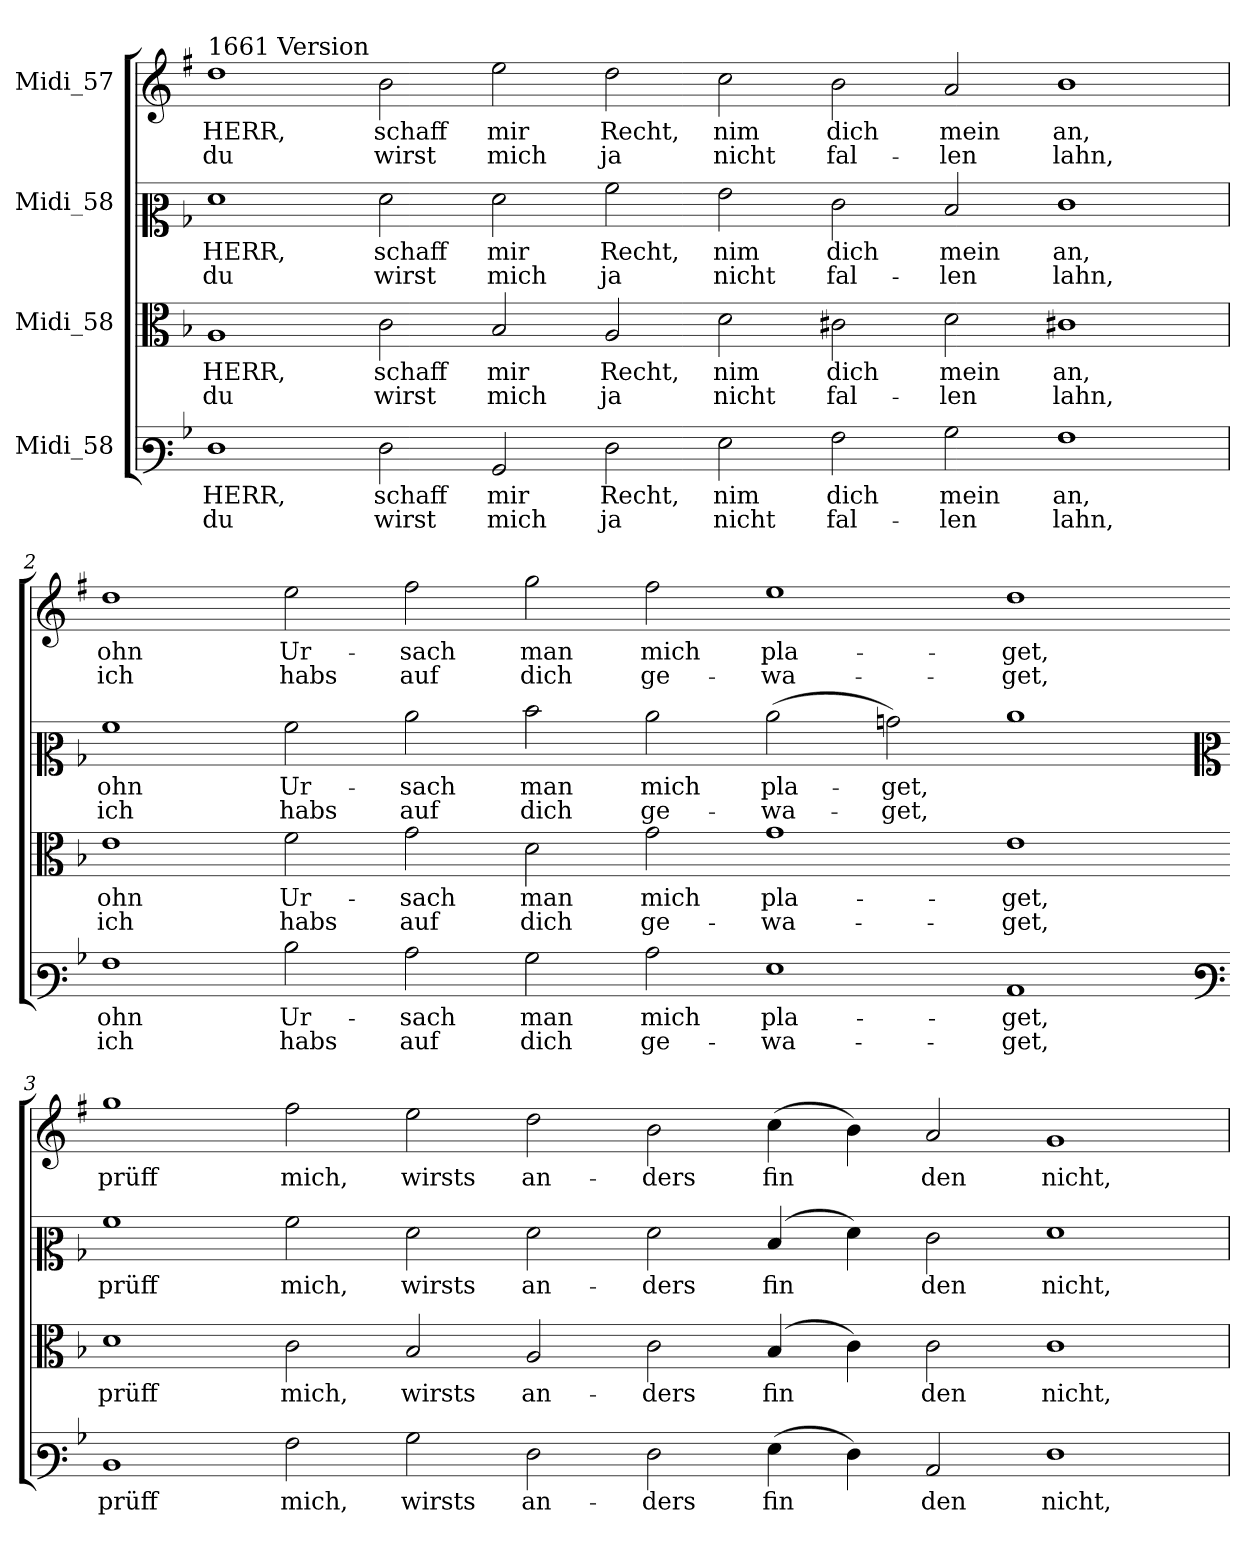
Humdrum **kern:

**kern	**text	**text	**kern	**text	**text	**kern	**text	**text	**kern	**text	**text
*part4	*part4	*part4	*part3	*part3	*part3	*part2	*part2	*part2	*part1	*part1	*part1
*staff4	*staff4	*staff4	*staff3	*staff3	*staff3	*staff2	*staff2	*staff2	*staff1	*staff1	*staff1
*I"Midi_58	*	*	*I"Midi_58	*	*	*I"Midi_58	*	*	*I"Midi_57	*	*
*clefF3	*	*	*clefC3	*	*	*clefC2	*	*	*clefG2	*	*
*	*	*	*	*	*	*	*	*	*ITrd1c2	*	*
*k[b-]	*	*	*k[b-]	*	*	*k[b-]	*	*	*k[b-]	*	*
*F:	*	*	*F:	*	*	*F:	*	*	*F:	*	*
=1	=1	=1	=1	=1	=1	=1	=1	=1	=1	=1	=1
!	!	!	!	!	!	!	!	!	!LO:TX:a:t=1661 Version	!	!
!	!LO:LY:b	!LO:LY:b	!	!LO:LY:b	!LO:LY:b	!	!LO:LY:b	!LO:LY:b	!	!LO:LY:b	!LO:LY:b
1F	HERR,	du	1A	HERR,	du	1f	HERR,	du	1cc	HERR,	du
!	!LO:LY:b	!LO:LY:b	!	!LO:LY:b	!LO:LY:b	!	!LO:LY:b	!LO:LY:b	!	!LO:LY:b	!LO:LY:b
2F	schaff	wirst	2c	schaff	wirst	2f	schaff	wirst	2a	schaff	wirst
!	!LO:LY:b	!LO:LY:b	!	!LO:LY:b	!LO:LY:b	!	!LO:LY:b	!LO:LY:b	!	!LO:LY:b	!LO:LY:b
2BB-	mir	mich	2B-	mir	mich	2f	mir	mich	2dd	mir	mich
!	!LO:LY:b	!LO:LY:b	!	!LO:LY:b	!LO:LY:b	!	!LO:LY:b	!LO:LY:b	!	!LO:LY:b	!LO:LY:b
2F	Recht,	ja	2A	Recht,	ja	2a	Recht,	ja	2cc	Recht,	ja
!	!LO:LY:b	!LO:LY:b	!	!LO:LY:b	!LO:LY:b	!	!LO:LY:b	!LO:LY:b	!	!LO:LY:b	!LO:LY:b
2G	nim	nicht	2d	nim	nicht	2g	nim	nicht	2b-	nim	nicht
!	!LO:LY:b	!LO:LY:b	!	!LO:LY:b	!LO:LY:b	!	!LO:LY:b	!LO:LY:b	!	!LO:LY:b	!LO:LY:b
2A	dich	fal-	2c#X	dich	fal-	2e	dich	fal-	2a	dich	fal-
!	!LO:LY:b	!LO:LY:b	!	!LO:LY:b	!LO:LY:b	!	!LO:LY:b	!LO:LY:b	!	!LO:LY:b	!LO:LY:b
2B-	-mein	len	2d	-mein	len	2d	-mein	len	2g	-mein	len
!	!LO:LY:b	!LO:LY:b	!	!LO:LY:b	!LO:LY:b	!	!LO:LY:b	!LO:LY:b	!	!LO:LY:b	!LO:LY:b
1A	an,	lahn,	1c#X	an,	lahn,	1e	an,	lahn,	1a	an,	lahn,
=2	=2	=2	=2	=2	=2	=2	=2	=2	=2	=2	=2
!	!LO:LY:b	!LO:LY:b	!	!LO:LY:b	!LO:LY:b	!	!LO:LY:b	!LO:LY:b	!	!LO:LY:b	!LO:LY:b
1A	ohn	ich	1e	ohn	ich	1a	ohn	ich	1cc	ohn	ich
!	!LO:LY:b	!LO:LY:b	!	!LO:LY:b	!LO:LY:b	!	!LO:LY:b	!LO:LY:b	!	!LO:LY:b	!LO:LY:b
2d	Ur-	-habs	2f	Ur-	-habs	2a	Ur-	-habs	2dd	Ur-	-habs
!	!LO:LY:b	!LO:LY:b	!	!LO:LY:b	!LO:LY:b	!	!LO:LY:b	!LO:LY:b	!	!LO:LY:b	!LO:LY:b
2c	sach	auf	2g	sach	auf	2cc	sach	auf	2ee	sach	auf
!	!LO:LY:b	!LO:LY:b	!	!LO:LY:b	!LO:LY:b	!	!LO:LY:b	!LO:LY:b	!	!LO:LY:b	!LO:LY:b
2B-	man	dich	2d	man	dich	2dd	man	dich	2ff	man	dich
!	!LO:LY:b	!LO:LY:b	!	!LO:LY:b	!LO:LY:b	!	!LO:LY:b	!LO:LY:b	!	!LO:LY:b	!LO:LY:b
2c	mich	ge-	2g	mich	ge-	2cc	mich	ge-	2ee	mich	ge-
!	!LO:LY:b	!LO:LY:b	!	!LO:LY:b	!LO:LY:b	!	!LO:LY:b	!LO:LY:b	!	!LO:LY:b	!LO:LY:b
1G	-pla-	-wa-	1g	-pla-	-wa-	(>2cc	-pla-	-wa-	1dd	-pla-	-wa-
!	!	!	!	!	!	!	!LO:LY:b	!LO:LY:b	!	!	!
.	.	.	.	.	.	2bn)	-get,	get,	.	.	.
!	!LO:LY:b	!LO:LY:b	!	!LO:LY:b	!LO:LY:b	!	!	!	!	!LO:LY:b	!LO:LY:b
1C	-get,	get,	1e	-get,	get,	1cc	.	.	1cc	-get,	get,
!!LO:LB:g=z
=3-	=3-	=3-	=3-	=3-	=3-	=3-	=3-	=3-	=3-	=3-	=3-
*clefF3	*	*	*	*	*	*clefC2	*	*	*	*	*
!	!LO:LY:b	!	!	!LO:LY:b	!	!	!LO:LY:b	!	!	!LO:LY:b	!
1D	prüff	.	1d	prüff	.	1a	prüff	.	1ff	prüff	.
!	!LO:LY:b	!	!	!LO:LY:b	!	!	!LO:LY:b	!	!	!LO:LY:b	!
2A	mich,	.	2c	mich,	.	2a	mich,	.	2ee	mich,	.
!	!LO:LY:b	!	!	!LO:LY:b	!	!	!LO:LY:b	!	!	!LO:LY:b	!
2B-	wirsts	.	2B-	wirsts	.	2f	wirsts	.	2dd	wirsts	.
!	!LO:LY:b	!	!	!LO:LY:b	!	!	!LO:LY:b	!	!	!LO:LY:b	!
2F	an-	.	2A	an-	.	2f	an-	.	2cc	an-	.
!	!LO:LY:b	!	!	!LO:LY:b	!	!	!LO:LY:b	!	!	!LO:LY:b	!
2F	-ders	.	2c	-ders	.	2f	-ders	.	2a	-ders	.
!	!LO:LY:b	!	!	!LO:LY:b	!	!	!LO:LY:b	!	!	!LO:LY:b	!
(>4G	fin	.	(<4B-	fin	.	(>4d	fin	.	(<4b-	fin	.
4F)	.	.	4c)	.	.	4f)	.	.	4a)	.	.
!	!LO:LY:b	!	!	!LO:LY:b	!	!	!LO:LY:b	!	!	!LO:LY:b	!
2C	den	.	2c	den	.	2e	den	.	2g	den	.
!	!LO:LY:b	!	!	!LO:LY:b	!	!	!LO:LY:b	!	!	!LO:LY:b	!
1F	nicht,	.	1c	nicht,	.	1f	nicht,	.	1f	nicht,	.
=	=	=	=	=	=	=	=	=	=	=	=
*-	*-	*-	*-	*-	*-	*-	*-	*-	*-	*-	*-
